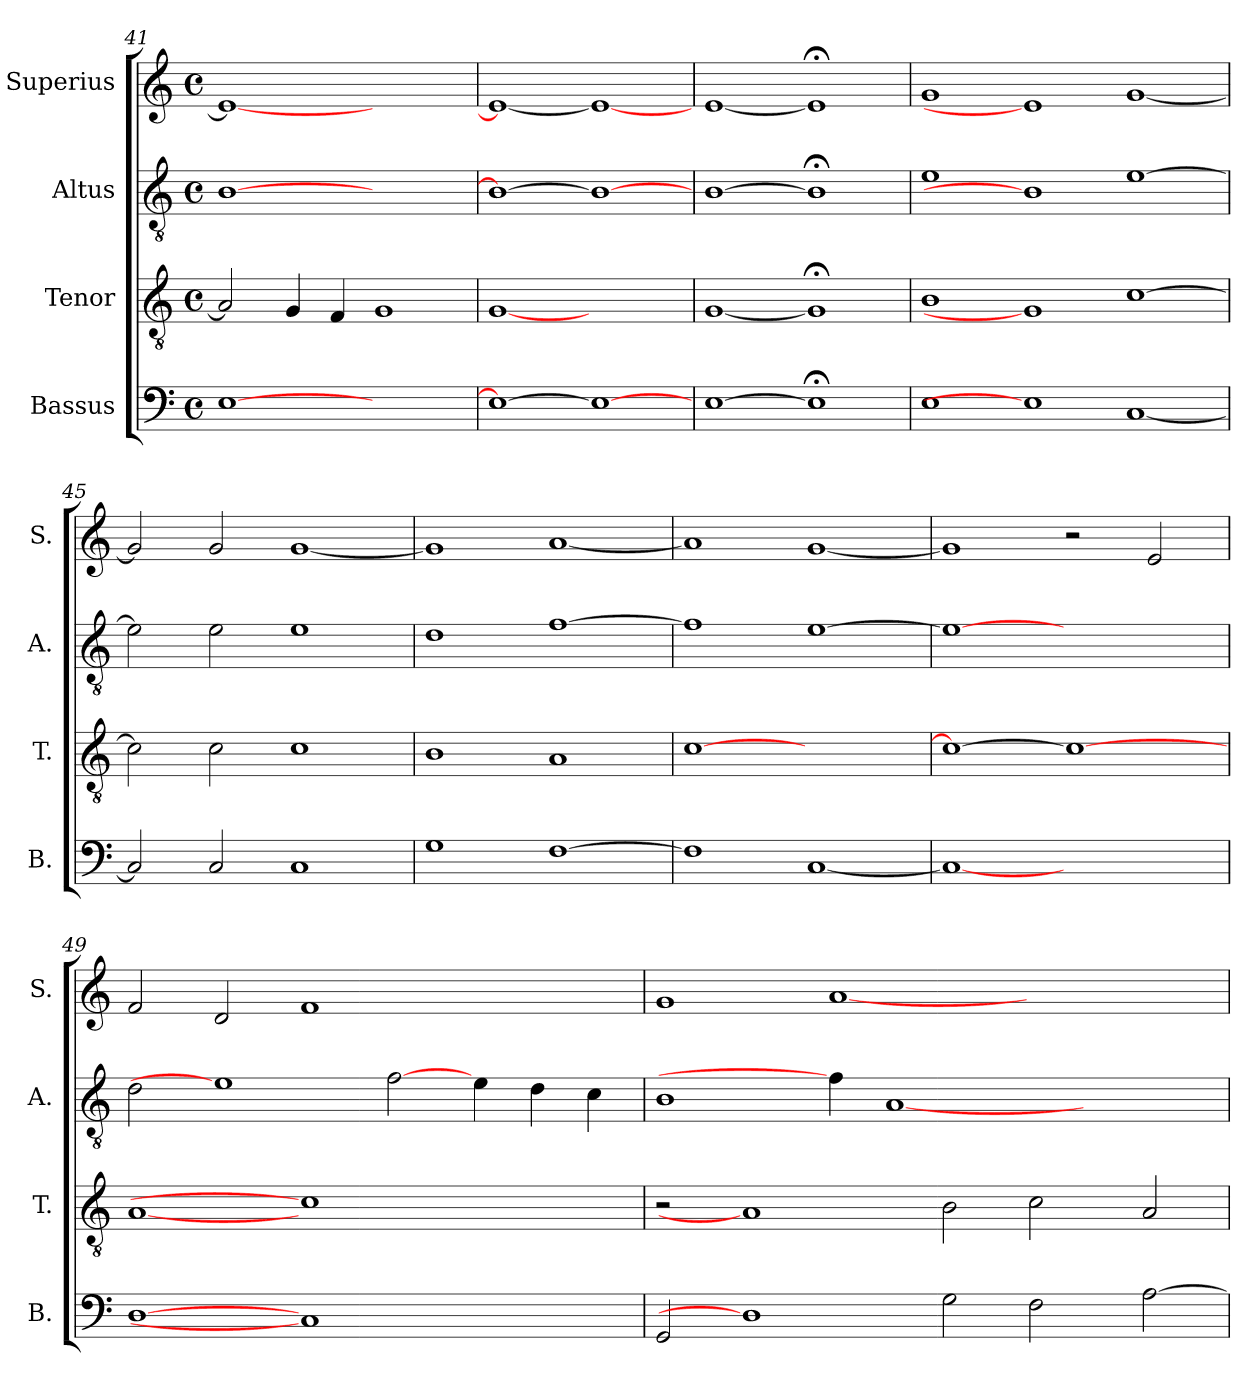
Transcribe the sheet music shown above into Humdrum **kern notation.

**kern	**kern	**kern	**kern
*part4	*part3	*part2	*part1
*staff4	*staff3	*staff2	*staff1
*I"Bassus	*I"Tenor	*I"Altus	*I"Superius
*I'B.	*I'T.	*I'A.	*I'S.
!!LO:LB:g=z
*clefF4	*clefGv2	*clefGv2	*clefG2
*	*ITrd7c12	*ITrd7c12	*
*k[]	*k[]	*k[]	*k[]
*C:	*C:	*C:	*C:
*M4/4	*M4/4	*M4/4	*M4/4
*met(c)	*met(c)	*met(c)	*met(c)
=41	=41	=41	=41
[>1Ei	2AAi/]	[>1BBi	1ei_<
.	4GGi/	.	.
.	4FFi/	.	.
1ryy	1GGi	1ryy	1ryy
=42	=42	=42	=42
1Ei_>	[1GGi	1BBi_>	1ei_<
1Ei_	1ryy	1BBi_	1ei_
=43	=43	=43	=43
[1Ei	[1GGi	[1BBi	[1ei
1E;i]	1GG;i]	1BB;i]	1e;i]
=44	=44	=44	=44
1Ei	1BBi	1Ei	1gi
1Ei]	1GGi]	1BBi]	1ei]
[<1Ci	[>1Ci	[>1Ei	[<1gi
=45	=45	=45	=45
2Ci/]	2Ci\]	2Ei\]	2gi/]
2Ci/	2Ci\	2Ei\	2gi/
1Ci	1Ci	1Ei	[<1gi
=46	=46	=46	=46
1Gi	1BBi	1Di	1gi]
[>1Fi	1AAi	[>1Fi	[<1ai
=47	=47	=47	=47
1Fi]	[>1Ci	1Fi]	1ai]
[<1Ci	1ryy	[>1Ei	[<1gi
!!LO:LB:g=z
=48	=48	=48	=48
1Ci_<	1Ci_>	1Ei_>	1gi]
1ryy	1Ci_	1ryy	2r
.	.	.	2ei/
=49	=49	=49	=49
[1Di	[1AAi	2Di\	2fi/
.	.	1Ei]	2di/
1Ci]	1Ci]	.	1fi
.	.	[2Fi\	.
2.ryy	2.ryy	4Ei\	2.ryy
.	.	4Di\	.
.	.	4Ci\	.
=50	=50	=50	=50
2GGi/	2r	1BBi	1gi
1Di]	1AAi]	.	.
.	.	4Fi\]	[<1ai
.	.	[<1AAi	.
2Gi\	2BBi\	.	.
2Fi\	2Ci\	.	1ryy
.	.	2.ryy	.
[>2Ai\	2AAi/	.	.
=	=	=	=
*-	*-	*-	*-
